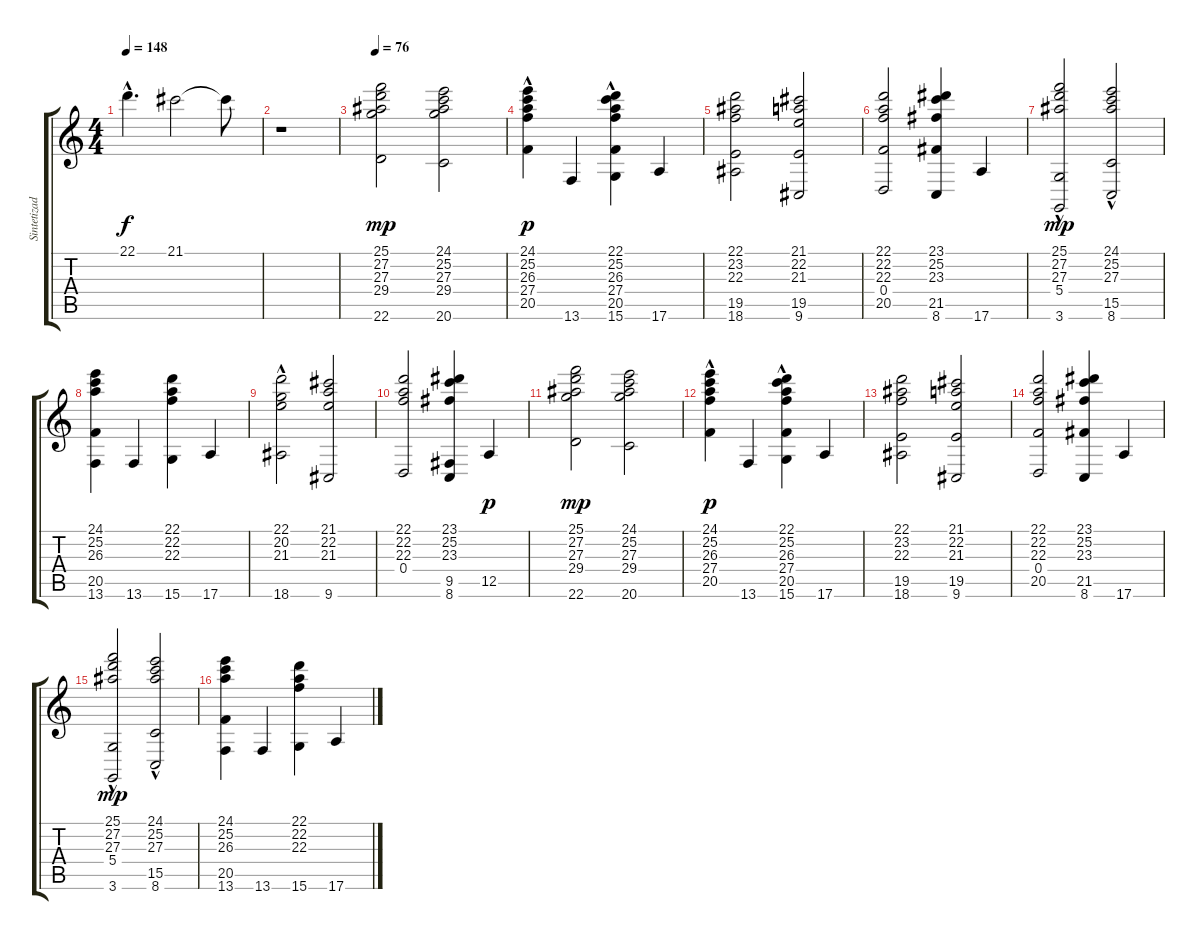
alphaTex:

\track ("Sintetizador" "Sintetizad") {instrument stringensemble1}
\staff {score tabs}
\tuning (E4 B3 G3 D3 A2 E2) {hide}
\ts (4 4)
\tempo 148
\clef g2
\ks c
22.1{hac}.4{d dy f} 21.1.2 21.1{t}.8 |
r.1 |
\tempo 76
(25.1 27.2 27.3 29.4 22.6).2{dy mp} (24.1 25.2 27.3 29.4 20.6).2 |
(24.1 25.2 26.3{hac} 27.4 20.5).4{dy p} 13.6.4 (22.1 25.2 26.3{hac} 27.4 20.5 15.6).4 17.6.4 |
(22.1 23.2 22.3 19.5 18.6).2 (21.1 22.2 21.3 19.5 9.6).2 |
(22.1 22.2 22.3 0.4 20.5).2 (23.1 25.2 23.3 21.5 8.6).4 17.6.4 |
(25.1 27.2 27.3 5.4{hac} 3.6{hac}).2{dy mp} (24.1 25.2 27.3 15.5{hac} 8.6).2 |
(24.1 25.2 26.3 20.5 13.6).4 13.6.4 (22.1 22.2 22.3 15.6).4 17.6.4 |
(22.1 20.2 21.3 18.6{hac}).2 (21.1 22.2 21.3 9.6).2 |
(22.1 22.2 22.3 0.4).2 (23.1 25.2 23.3 9.5 8.6).4 12.5.4{dy p} |
(25.1 27.2 27.3 29.4 22.6).2{dy mp} (24.1 25.2 27.3 29.4 20.6).2 |
(24.1 25.2 26.3{hac} 27.4 20.5).4{dy p} 13.6.4 (22.1 25.2 26.3{hac} 27.4 20.5 15.6).4 17.6.4 |
(22.1 23.2 22.3 19.5 18.6).2 (21.1 22.2 21.3 19.5 9.6).2 |
(22.1 22.2 22.3 0.4 20.5).2 (23.1 25.2 23.3 21.5 8.6).4 17.6.4 |
(25.1 27.2 27.3 5.4{hac} 3.6{hac}).2{dy mp} (24.1 25.2 27.3 15.5{hac} 8.6).2 |
(24.1 25.2 26.3 20.5 13.6).4 13.6.4 (22.1 22.2 22.3 15.6).4 17.6.4
